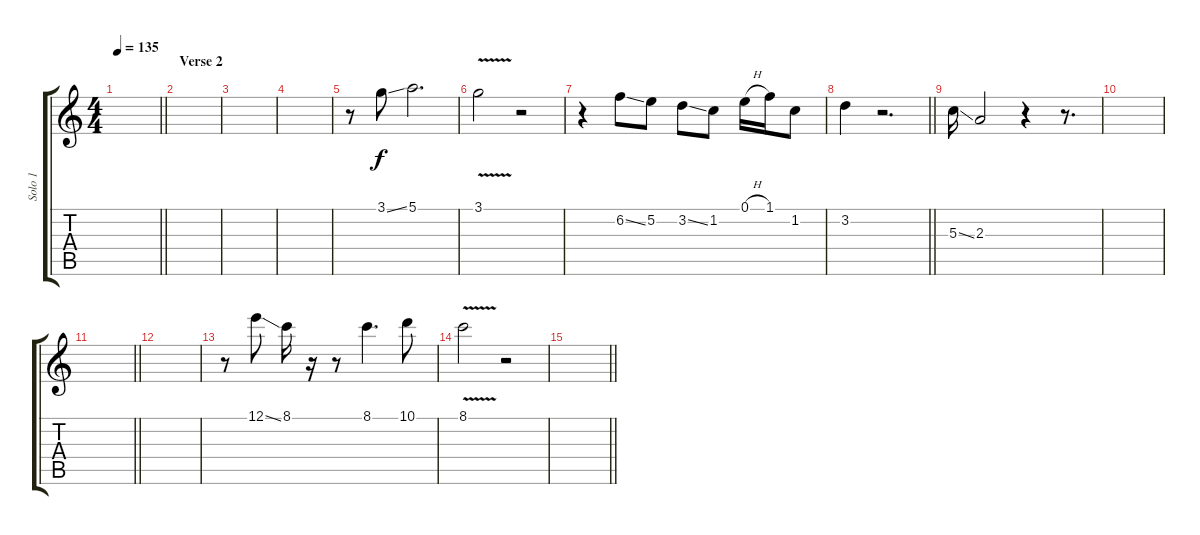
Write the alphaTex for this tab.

\track ("Solo 1" "Solo 1") {instrument electricguitarjazz}
\staff {score tabs}
\tuning (E4 B3 G3 D3 A2 E2) {hide}
\ts (4 4)
\tempo 135
\clef g2
\barLineRight lightlight
\ks c
|
\section ("" "Verse 2")
|
|
|
r.8 3.1{ss}.8 5.1.2{d} |
3.1{v}.2 r.2 |
r.4 6.2{ss}.8 5.2.8 3.2{ss}.8 1.2.8 0.1{h}.16 1.1.16 1.2.8 |
\barLineRight lightlight
3.2.4 r.2{d} |
5.3{ss}.16 2.3.2 r.4 r.8{d} |
|
\barLineRight lightlight
|
|
r.8 12.1{ss}.8 8.1.16 r.16 r.8 8.1.4{d} 10.1.8 |
8.1{v}.2 r.2 |
\barLineRight lightlight
